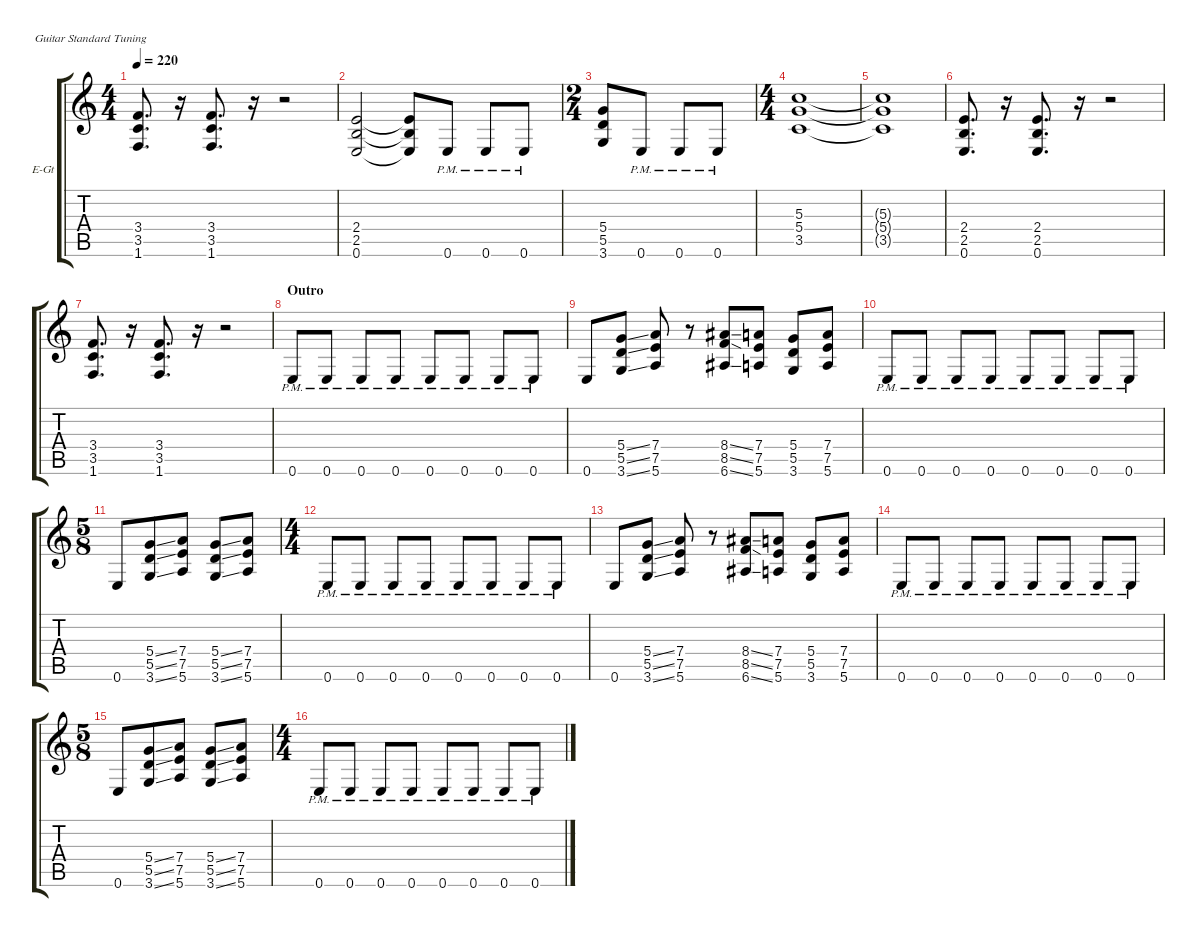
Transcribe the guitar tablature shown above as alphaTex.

\hideDynamics
\bracketExtendMode groupsimilarinstruments
\firstSystemTrackNameOrientation horizontal
\otherSystemsTrackNameOrientation horizontal
\track ("James Hetfield" "E-Gt") {multiBarRest instrument distortionguitar}
\staff {score tabs}
\tuning (E4 B3 G3 D3 A2 E2)
\ts (4 4)
\tempo 220
\clef g2
\ks c
(3.4 3.5 1.6).8{d dy fff} r.16 (3.4 3.5 1.6).8{d} r.16 r.2 |
(2.4 2.5 0.6).2 (2.4{t} 2.5{t} 0.6{t}).8{dy f} 0.6{pm}.8{dy fff} 0.6{pm}.8 0.6{pm}.8 |
\ts (2 4)
(5.4 5.5 3.6).8{dy f} 0.6{pm}.8{dy fff} 0.6{pm}.8 0.6{pm}.8 |
\ts (4 4)
(5.3 5.4 3.5).1 |
(5.3{t} 5.4{t} 3.5{t}).1{dy f} |
(2.4 2.5 0.6).8{d dy fff} r.16 (2.4 2.5 0.6).8{d} r.16 r.2 |
(3.4 3.5 1.6).8{d} r.16 (3.4 3.5 1.6).8{d} r.16 r.2 |
\section ("" "Outro")
0.6{pm}.8 0.6{pm}.8 0.6{pm}.8 0.6{pm}.8 0.6{pm}.8 0.6{pm}.8 0.6{pm}.8 0.6{pm}.8 |
0.6.8 (5.4{ss} 5.5{ss} 3.6{ss}).8{dy f} (7.4 7.5 5.6).8 r.8 (8.4{ss} 8.5{ss} 6.6{ss}).8 (7.4 7.5 5.6).8 (5.4 5.5 3.6).8 (7.4 7.5 5.6).8 |
0.6{pm}.8{dy fff} 0.6{pm}.8 0.6{pm}.8 0.6{pm}.8 0.6{pm}.8 0.6{pm}.8 0.6{pm}.8 0.6{pm}.8 |
\ts (5 8)
0.6.8 (5.4{ss} 5.5{ss} 3.6{ss}).8{dy f} (7.4 7.5 5.6).8 (5.4{ss} 5.5{ss} 3.6{ss}).8 (7.4 7.5 5.6).8 |
\ts (4 4)
0.6{pm}.8{dy fff} 0.6{pm}.8 0.6{pm}.8 0.6{pm}.8 0.6{pm}.8 0.6{pm}.8 0.6{pm}.8 0.6{pm}.8 |
0.6.8 (5.4{ss} 5.5{ss} 3.6{ss}).8{dy f} (7.4 7.5 5.6).8 r.8 (8.4{ss} 8.5{ss} 6.6{ss}).8 (7.4 7.5 5.6).8 (5.4 5.5 3.6).8 (7.4 7.5 5.6).8 |
0.6{pm}.8{dy fff} 0.6{pm}.8 0.6{pm}.8 0.6{pm}.8 0.6{pm}.8 0.6{pm}.8 0.6{pm}.8 0.6{pm}.8 |
\ts (5 8)
0.6.8 (5.4{ss} 5.5{ss} 3.6{ss}).8{dy f} (7.4 7.5 5.6).8 (5.4{ss} 5.5{ss} 3.6{ss}).8 (7.4 7.5 5.6).8 |
\ts (4 4)
0.6{pm}.8{dy fff} 0.6{pm}.8 0.6{pm}.8 0.6{pm}.8 0.6{pm}.8 0.6{pm}.8 0.6{pm}.8 0.6{pm}.8
